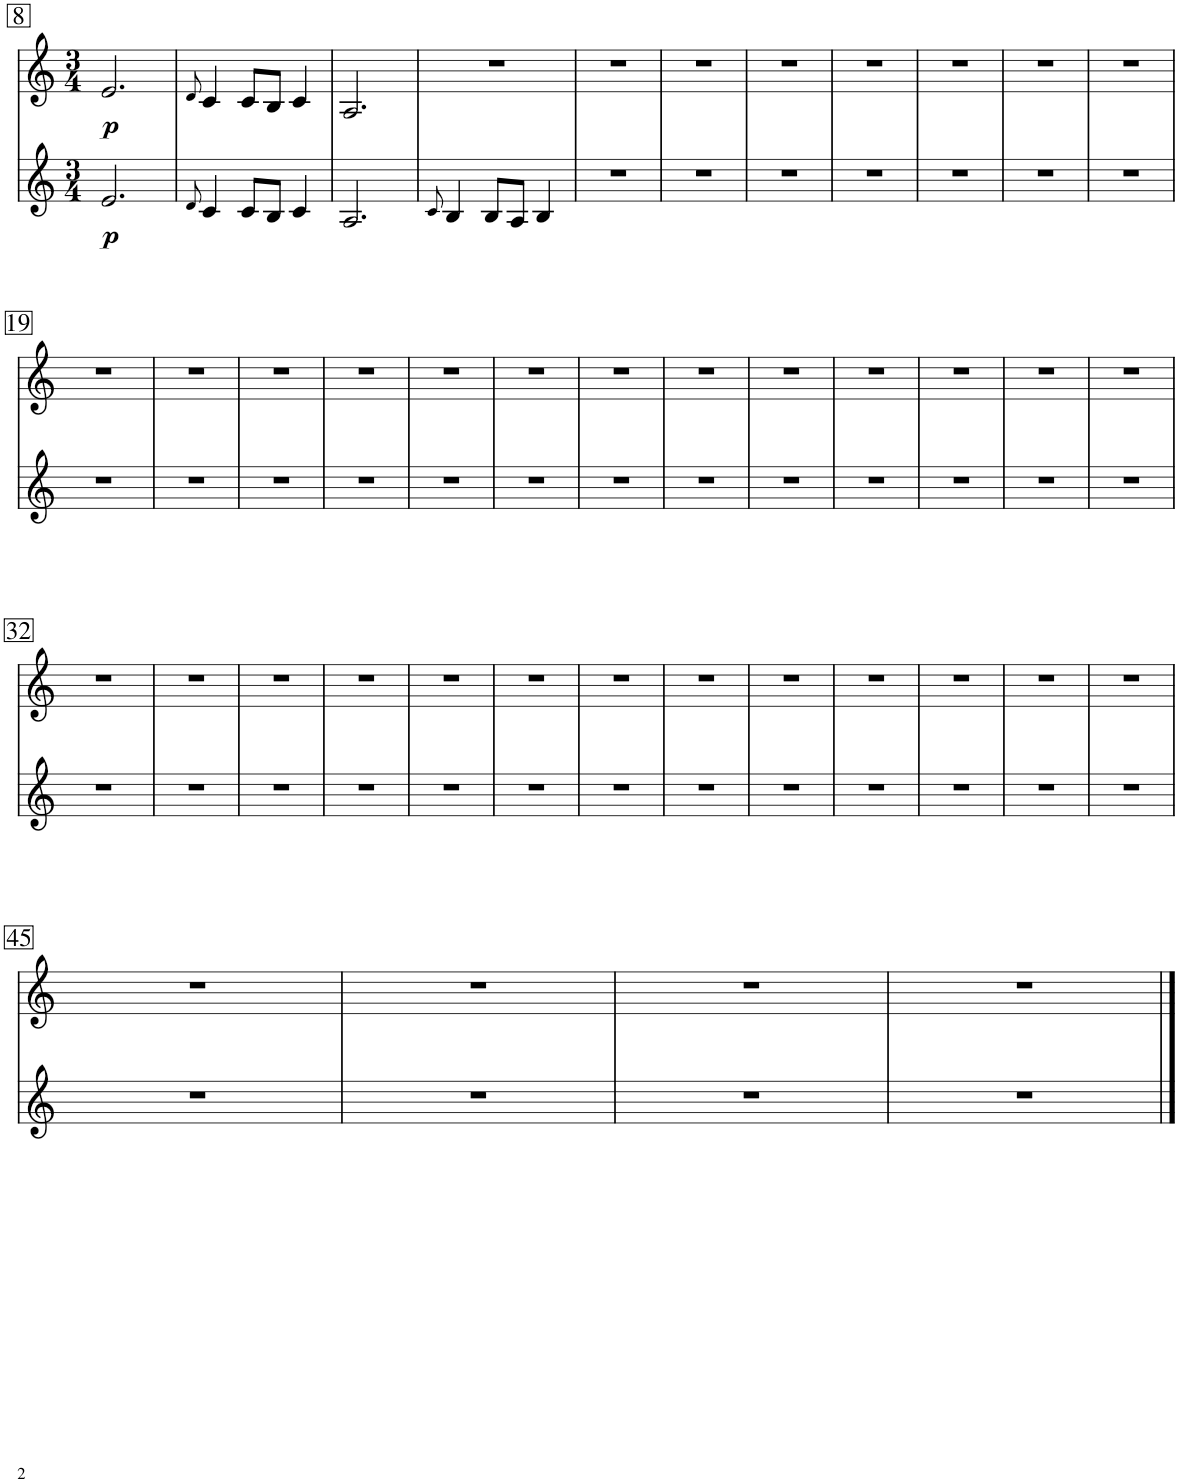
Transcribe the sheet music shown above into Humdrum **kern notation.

**kern	**dynam	**kern	**dynam
*part2	*part2	*part1	*part1
*staff2	*staff2	*staff1	*staff1
*I"Violins	*	*I"Violins	*
!!LO:PB:g=z
*clefG2	*	*clefG2	*
*k[]	*	*k[]	*
*M3/4	*	*M3/4	*
=8	=8	=8	=8
!	!LO:DY:b	!	!LO:DY:b
2.e/	p	2.e/	p
=9	=9	=9	=9
8qd/	.	8qd/	.
4c/	.	4c/	.
8c/L	.	8c/L	.
8B/J	.	8B/J	.
4c/	.	4c/	.
=10	=10	=10	=10
2.A/	.	2.A/	.
=11	=11	=11	=11
8qc/	.	.	.
4B/	.	2.r	.
8B/L	.	.	.
8A/J	.	.	.
4B/	.	.	.
=12	=12	=12	=12
2.r	.	2.r	.
=13	=13	=13	=13
2.r	.	2.r	.
=14	=14	=14	=14
2.r	.	2.r	.
=15	=15	=15	=15
2.r	.	2.r	.
=16	=16	=16	=16
2.r	.	2.r	.
=17	=17	=17	=17
2.r	.	2.r	.
=18	=18	=18	=18
2.r	.	2.r	.
!!LO:LB:g=z
=19	=19	=19	=19
2.r	.	2.r	.
=20	=20	=20	=20
2.r	.	2.r	.
=21	=21	=21	=21
2.r	.	2.r	.
=22	=22	=22	=22
2.r	.	2.r	.
=23	=23	=23	=23
2.r	.	2.r	.
=24	=24	=24	=24
2.r	.	2.r	.
=25	=25	=25	=25
2.r	.	2.r	.
=26	=26	=26	=26
2.r	.	2.r	.
=27	=27	=27	=27
2.r	.	2.r	.
=28	=28	=28	=28
2.r	.	2.r	.
=29	=29	=29	=29
2.r	.	2.r	.
=30	=30	=30	=30
2.r	.	2.r	.
=31	=31	=31	=31
2.r	.	2.r	.
!!LO:LB:g=z
=32	=32	=32	=32
2.r	.	2.r	.
=33	=33	=33	=33
2.r	.	2.r	.
=34	=34	=34	=34
2.r	.	2.r	.
=35	=35	=35	=35
2.r	.	2.r	.
=36	=36	=36	=36
2.r	.	2.r	.
=37	=37	=37	=37
2.r	.	2.r	.
=38	=38	=38	=38
2.r	.	2.r	.
=39	=39	=39	=39
2.r	.	2.r	.
=40	=40	=40	=40
2.r	.	2.r	.
=41	=41	=41	=41
2.r	.	2.r	.
=42	=42	=42	=42
2.r	.	2.r	.
=43	=43	=43	=43
2.r	.	2.r	.
=44	=44	=44	=44
2.r	.	2.r	.
!!LO:LB:g=z
=45	=45	=45	=45
2.r	.	2.r	.
=46	=46	=46	=46
2.r	.	2.r	.
=47	=47	=47	=47
2.r	.	2.r	.
=48	=48	=48	=48
2.r	.	2.r	.
==	==	==	==
*-	*-	*-	*-
